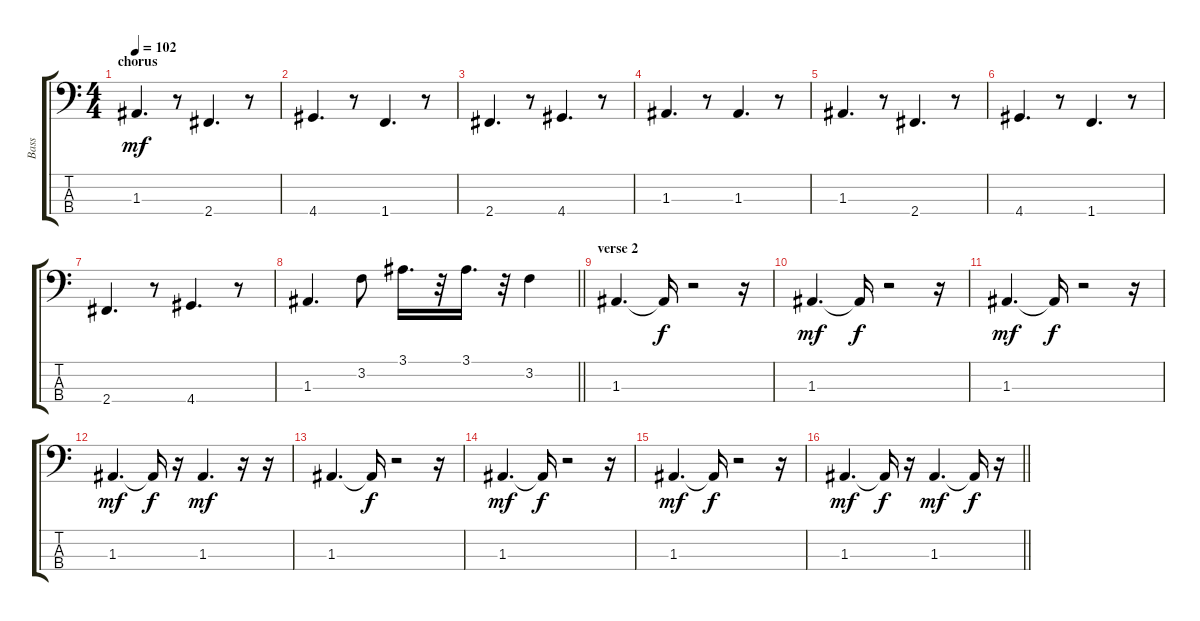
\track ("Bass" "Bass") {instrument electricbassfinger}
\staff {score tabs}
\tuning (G2 D2 A1 E1) {hide}
\ts (4 4)
\section ("" "chorus")
\tempo 102
\clef f4
\ks c
1.3.4{d dy mf} r.8 2.4.4{d} r.8 |
4.4.4{d} r.8 1.4.4{d} r.8 |
2.4.4{d} r.8 4.4.4{d} r.8 |
1.3.4{d} r.8 1.3.4{d} r.8 |
1.3.4{d} r.8 2.4.4{d} r.8 |
4.4.4{d} r.8 1.4.4{d} r.8 |
2.4.4{d} r.8 4.4.4{d} r.8 |
\barLineRight lightlight
1.3.4{d} 3.2.8 3.1.16{d} r.32 3.1.16{d} r.32 3.2.4 |
\section ("" "verse 2")
1.3.4{d} 1.3{t}.16{dy f} r.2 r.16 |
1.3.4{d dy mf} 1.3{t}.16{dy f} r.2 r.16 |
1.3.4{d dy mf} 1.3{t}.16{dy f} r.2 r.16 |
1.3.4{d dy mf} 1.3{t}.16{dy f} r.16 1.3.4{d dy mf} r.16 r.16 |
1.3.4{d} 1.3{t}.16{dy f} r.2 r.16 |
1.3.4{d dy mf} 1.3{t}.16{dy f} r.2 r.16 |
1.3.4{d dy mf} 1.3{t}.16{dy f} r.2 r.16 |
\barLineRight lightlight
1.3.4{d dy mf} 1.3{t}.16{dy f} r.16 1.3.4{d dy mf} 1.3{t}.16{dy f} r.16
